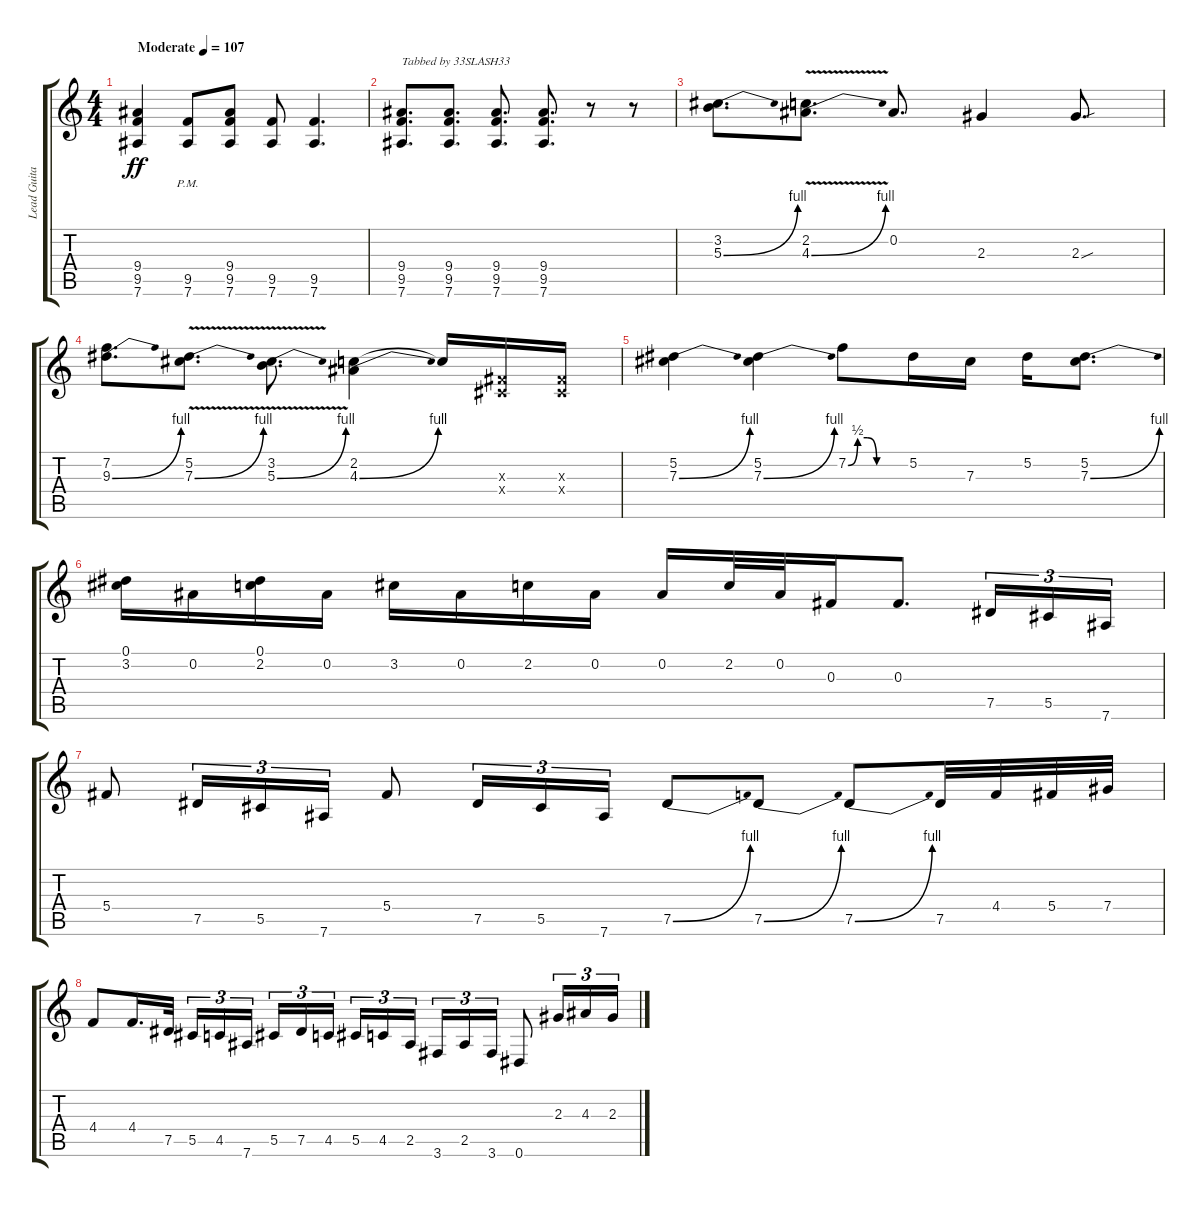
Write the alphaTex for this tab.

\track ("Lead Guitar" "Lead Guita") {instrument distortionguitar}
\staff {score tabs}
\tuning (Eb4 Bb3 Gb3 Db3 Ab2 Eb2) {hide}
\ts (4 4)
\tempo (107 "Moderate")
\clef g2
\ks c
(9.4 9.5 7.6).4{dy ff instrument distortionguitar} (9.5 7.6{pm}).8 (9.4 9.5 7.6).8 (9.5 7.6).8 (9.5 7.6).4{d} |
(9.4 9.5 7.6).8{d txt "Tabbed by 33SLASH33"} (9.4 9.5 7.6).8{d} (9.4 9.5 7.6).8{d} (9.4 9.5 7.6).8{d} r.8 r.8 |
(3.2 5.3{be (bend 0 0 60 4)}).8{d} (2.2 4.3{be (bend 0 0 60 4) v}).8{d} 0.2.8{d} 2.3.4 2.3{sou}.8{d} |
(7.2 9.3{be (bend 0 0 60 4)}).8{d} (5.2 7.3{be (bend 0 0 60 4) v}).8{d} (3.2 5.3{be (bend 0 0 60 4) v}).8{d} (2.2 4.3{be (bend 0 0 60 4)}).4 2.2{t}.16 (0.3{x} 0.4{x}).16 (0.3{x} 0.4{x}).16 |
(5.2 7.3{be (bend 0 0 60 4)}).4 (5.2 7.3{be (bend 0 0 60 4)}).4 7.2{be (custom 0 0 10 2 20 2 30 0 60 0)}.8 5.2.16 7.3.16 5.2.16 (5.2 7.3{be (bend 0 0 60 4)}).8{d} |
(0.1 3.2).16 0.2.16 (0.1 2.2).16 0.2.16 3.2.16 0.2.16 2.2.16 0.2.16 0.2.16 2.2.32 0.2.32 0.3.16 0.3.8{d} 7.5.16{tu (3 2)} 5.5.16{tu (3 2)} 7.6.16{tu (3 2)} |
5.4.8 7.5.16{tu (3 2)} 5.5.16{tu (3 2)} 7.6.16{tu (3 2)} 5.4.8 7.5.16{tu (3 2)} 5.5.16{tu (3 2)} 7.6.16{tu (3 2)} 7.5{be (bend 0 0 60 4)}.8 7.5{be (bend 0 0 60 4)}.8 7.5{be (bend 0 0 60 4)}.8 7.5.32 4.4.32 5.4.32 7.4.32 |
4.4.8 4.4.16{d} 7.5.32 5.5.16{tu (3 2)} 4.5.16{tu (3 2)} 7.6.16{tu (3 2) beam splitsecondary} 5.5.16{tu (3 2)} 7.5.16{tu (3 2)} 4.5.16{tu (3 2)} 5.5.16{tu (3 2)} 4.5.16{tu (3 2)} 2.5.16{tu (3 2) beam splitsecondary} 3.6.16{tu (3 2)} 2.5.16{tu (3 2)} 3.6.16{tu (3 2)} 0.6.8 2.3.16{tu (3 2)} 4.3.16{tu (3 2)} 2.3.16{tu (3 2)}
